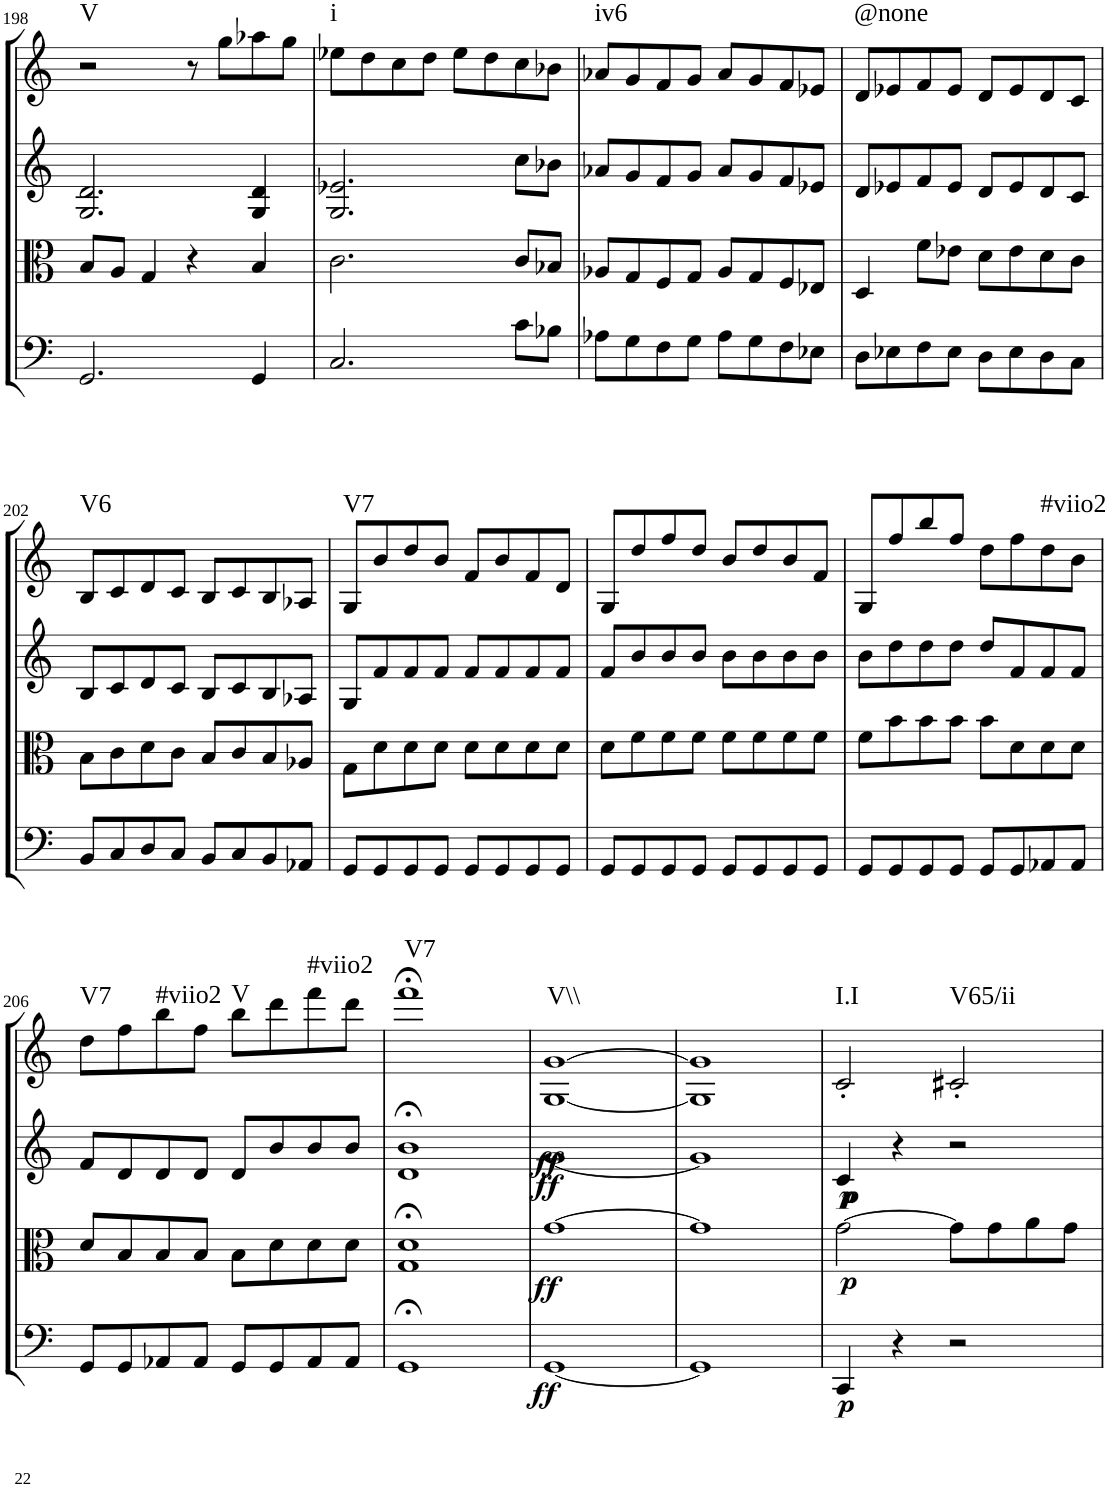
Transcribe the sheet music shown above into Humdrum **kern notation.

**kern	**dynam	**kern	**dynam	**kern	**dynam	**kern	**harte
*part4	*part4	*part3	*part3	*part2	*part2	*part1	*part1
*staff4	*staff4	*staff3	*staff3	*staff2	*staff2	*staff1	*
*I"Cello	*	*I"Viola	*	*I"2nd Violin	*	*I"1st Violin	*
!!LO:PB:g=z
*clefF4	*	*clefC3	*	*clefG2	*	*clefG2	*
*k[]	*	*k[]	*	*k[]	*	*k[]	*
*M2/2	*	*M2/2	*	*M2/2	*	*M2/2	*
*met(c|)	*	*met(c|)	*	*met(c|)	*	*met(c|)	*
=198	=198	=198	=198	=198	=198	=198	=198
!	!	!	!	!	!	!	!LO:H:kt=V
2.GG/	.	8B/L	.	2.G/ 2.d/	.	2r	N
.	.	8A/J	.	.	.	.	.
.	.	4G/	.	.	.	.	.
.	.	4r	.	.	.	8r	.
.	.	.	.	.	.	8gg\L	.
4GG/	.	4B/	.	4G/ 4d/	.	8aa-X\	.
.	.	.	.	.	.	8gg\J	.
=199	=199	=199	=199	=199	=199	=199	=199
!	!	!	!	!	!	!	!LO:H:kt=i
2.C/	.	2.c\	.	2.G/ 2.e-X/	.	8ee-X\L	N
.	.	.	.	.	.	8dd\	.
.	.	.	.	.	.	8cc\	.
.	.	.	.	.	.	8dd\J	.
.	.	.	.	.	.	8ee-\L	.
.	.	.	.	.	.	8dd\	.
8c\L	.	8c/L	.	8cc\L	.	8cc\	.
8B-X\J	.	8B-X/J	.	8b-X\J	.	8b-X\J	.
=200	=200	=200	=200	=200	=200	=200	=200
!	!	!	!	!	!	!	!LO:H:kt=iv6
8A-X\L	.	8A-X/L	.	8a-X/L	.	8a-X/L	N
8G\	.	8G/	.	8g/	.	8g/	.
8F\	.	8F/	.	8f/	.	8f/	.
8G\J	.	8G/J	.	8g/J	.	8g/J	.
8A-\L	.	8A-/L	.	8a-/L	.	8a-/L	.
8G\	.	8G/	.	8g/	.	8g/	.
8F\	.	8F/	.	8f/	.	8f/	.
8E-X\J	.	8E-X/J	.	8e-X/J	.	8e-X/J	.
=201	=201	=201	=201	=201	=201	=201	=201
!	!	!	!	!	!	!	!LO:H:kt=@none
8D\L	.	4D/	.	8d/L	.	8d/L	N
8E-X\	.	.	.	8e-X/	.	8e-X/	.
8F\	.	8f\L	.	8f/	.	8f/	.
8E-\J	.	8e-X\J	.	8e-/J	.	8e-/J	.
8D\L	.	8d\L	.	8d/L	.	8d/L	.
8E-\	.	8e-\	.	8e-/	.	8e-/	.
8D\	.	8d\	.	8d/	.	8d/	.
8C\J	.	8c\J	.	8c/J	.	8c/J	.
!!LO:LB:g=z
=202	=202	=202	=202	=202	=202	=202	=202
!	!	!	!	!	!	!	!LO:H:kt=V6
8BB/L	.	8B\L	.	8B/L	.	8B/L	N
8C/	.	8c\	.	8c/	.	8c/	.
8D/	.	8d\	.	8d/	.	8d/	.
8C/J	.	8c\J	.	8c/J	.	8c/J	.
8BB/L	.	8B/L	.	8B/L	.	8B/L	.
8C/	.	8c/	.	8c/	.	8c/	.
8BB/	.	8B/	.	8B/	.	8B/	.
8AA-X/J	.	8A-X/J	.	8A-X/J	.	8A-X/J	.
=203	=203	=203	=203	=203	=203	=203	=203
!	!	!	!	!	!	!	!LO:H:kt=V7
8GG/L	.	8G\L	.	8G/L	.	8G/L	N
8GG/	.	8d\	.	8f/	.	8b/	.
8GG/	.	8d\	.	8f/	.	8dd/	.
8GG/J	.	8d\J	.	8f/J	.	8b/J	.
8GG/L	.	8d\L	.	8f/L	.	8f/L	.
8GG/	.	8d\	.	8f/	.	8b/	.
8GG/	.	8d\	.	8f/	.	8f/	.
8GG/J	.	8d\J	.	8f/J	.	8d/J	.
=204	=204	=204	=204	=204	=204	=204	=204
8GG/L	.	8d\L	.	8f/L	.	8G/L	.
8GG/	.	8f\	.	8b/	.	8dd/	.
8GG/	.	8f\	.	8b/	.	8ff/	.
8GG/J	.	8f\J	.	8b/J	.	8dd/J	.
8GG/L	.	8f\L	.	8b\L	.	8b/L	.
8GG/	.	8f\	.	8b\	.	8dd/	.
8GG/	.	8f\	.	8b\	.	8b/	.
8GG/J	.	8f\J	.	8b\J	.	8f/J	.
=205	=205	=205	=205	=205	=205	=205	=205
8GG/L	.	8f\L	.	8b\L	.	8G/L	.
8GG/	.	8b\	.	8dd\	.	8ff/	.
8GG/	.	8b\	.	8dd\	.	8bb/	.
8GG/J	.	8b\J	.	8dd\J	.	8ff/J	.
8GG/L	.	8b\L	.	8dd/L	.	8dd\L	.
8GG/	.	8d\	.	8f/	.	8ff\	.
!	!	!	!	!	!	!	!LO:H:kt=#viio2
8AA-X/	.	8d\	.	8f/	.	8dd\	N
8AA-/J	.	8d\J	.	8f/J	.	8b\J	.
!!LO:LB:g=z
=206	=206	=206	=206	=206	=206	=206	=206
!	!	!	!	!	!	!	!LO:H:kt=V7
8GG/L	.	8d/L	.	8f/L	.	8dd\L	N
8GG/	.	8B/	.	8d/	.	8ff\	.
!	!	!	!	!	!	!	!LO:H:kt=#viio2
8AA-X/	.	8B/	.	8d/	.	8bb\	N
8AA-/J	.	8B/J	.	8d/J	.	8ff\J	.
!	!	!	!	!	!	!	!LO:H:kt=V
8GG/L	.	8B\L	.	8d/L	.	8bb\L	N
8GG/	.	8d\	.	8b/	.	8ddd\	.
!	!	!	!	!	!	!	!LO:H:kt=#viio2
8AA-/	.	8d\	.	8b/	.	8fff\	N
8AA-/J	.	8d\J	.	8b/J	.	8ddd\J	.
=207	=207	=207	=207	=207	=207	=207	=207
!	!	!	!	!	!	!	!LO:H:kt=V7
1GG;<	.	1G;< 1d;<	.	1d;< 1b;<	.	1fff;<	N
=208	=208	=208	=208	=208	=208	=208	=208
!	!LO:DY:b	!	!LO:DY:b	!	!LO:DY:b	!	!
!	!	!	!	!	!LO:DY:n=1:b	!	!LO:H:kt=V\\
[1GG	ff	[1g	ff	[1g	ff ff	[1G [1g	N
=209	=209	=209	=209	=209	=209	=209	=209
1GG]	.	1g]	.	1g]	.	1G] 1g]	.
=210	=210	=210	=210	=210	=210	=210	=210
!	!LO:DY:b	!	!LO:DY:b	!	!LO:DY:b	!	!
!	!	!	!	!	!LO:DY:n=1:b	!	!LO:H:kt=I.I
4CC/	p	[2g\	p	4c/	p p	2c'/	N
4r	.	.	.	4r	.	.	.
!	!	!	!	!	!	!	!LO:H:kt=V65/ii
2r	.	8g\L]	.	2r	.	2c#X'/	N
.	.	8g\	.	.	.	.	.
.	.	8a\	.	.	.	.	.
.	.	8g\J	.	.	.	.	.
=	=	=	=	=	=	=	=
*-	*-	*-	*-	*-	*-	*-	*-
